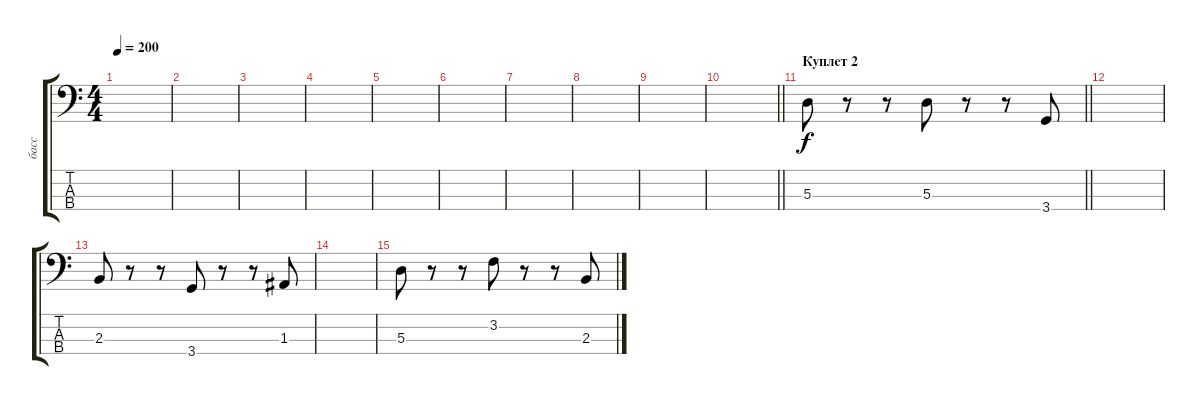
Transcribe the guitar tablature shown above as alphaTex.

\track ("басс" "басс") {instrument acousticbass}
\staff {score tabs}
\tuning (G2 D2 A1 E1) {hide}
\ts (4 4)
\tempo 200
\clef f4
\ks c
|
|
|
|
|
|
|
|
|
\barLineRight lightlight
|
\section ("" "Куплет 2")
\barLineRight lightlight
5.3.8 r.8 r.8 5.3.8 r.8 r.8 3.4.8 |
|
2.3.8 r.8 r.8 3.4.8 r.8 r.8 1.3.8 |
|
5.3.8 r.8 r.8 3.2.8 r.8 r.8 2.3.8
